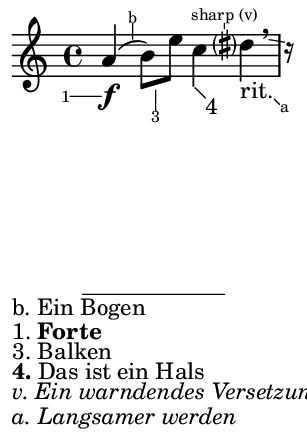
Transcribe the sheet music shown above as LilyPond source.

%% Generated by lilypond-book
%% Options: [exampleindent=10.16\mm,indent=0\mm,line-width=160\mm,paper-height=845.047\pt,paper-width=597.508\pt,papersize="a8",quote,ragged-right]
\include "lilypond-book-preamble.ly"


% ****************************************************************
% Start cut-&-pastable-section
% ****************************************************************

#(ly:set-option 'eps-box-padding 3.000000)



\paper {
  #(set-paper-size "a8")
  indent = 0\mm
  ragged-right = ##t
}

\layout {
  
}




% ****************************************************************
% ly snippet:
% ****************************************************************
\sourcefileline 1391
\book {
  \header { tagline = ##f }
  \relative {
    a'4-\footnote
      \markup { \teeny 1 } #'(-3 . 0)
      \markup { 1. \bold Forte } \f
    -\footnote
      \markup { \teeny b } #'(0 . 1.5)
      \markup { b. Ein Bogen } (
    b8)-\footnote
      \markup { \teeny 3 } #'(0 . -2)
      \markup { 3. Balken } [
    e]
    \single\footnote
      \markup { 4 } #'(1 . -1)
      \markup  { \bold 4. { Das ist ein Hals } } Stem
    c4
    \single\footnote
      \markup \concat \teeny { "sharp (v)" }
          #'(0 . 0.5)
      \markup \italic { v. Ein warndendes Versetzungszeichen } AccidentalCautionary
    dis?4-\footnote
      \markup \concat \teeny { "a" } #'(0.5 . -0.5)
      \markup \italic { a. Langsamer werden } _"rit."
    \footnote
      \markup { \teeny \musicglyph "rests.4" }
          #'(1.5 . -0.25)
      \markup { \null } \breathe
  }
}


% ****************************************************************
% end ly snippet
% ****************************************************************
